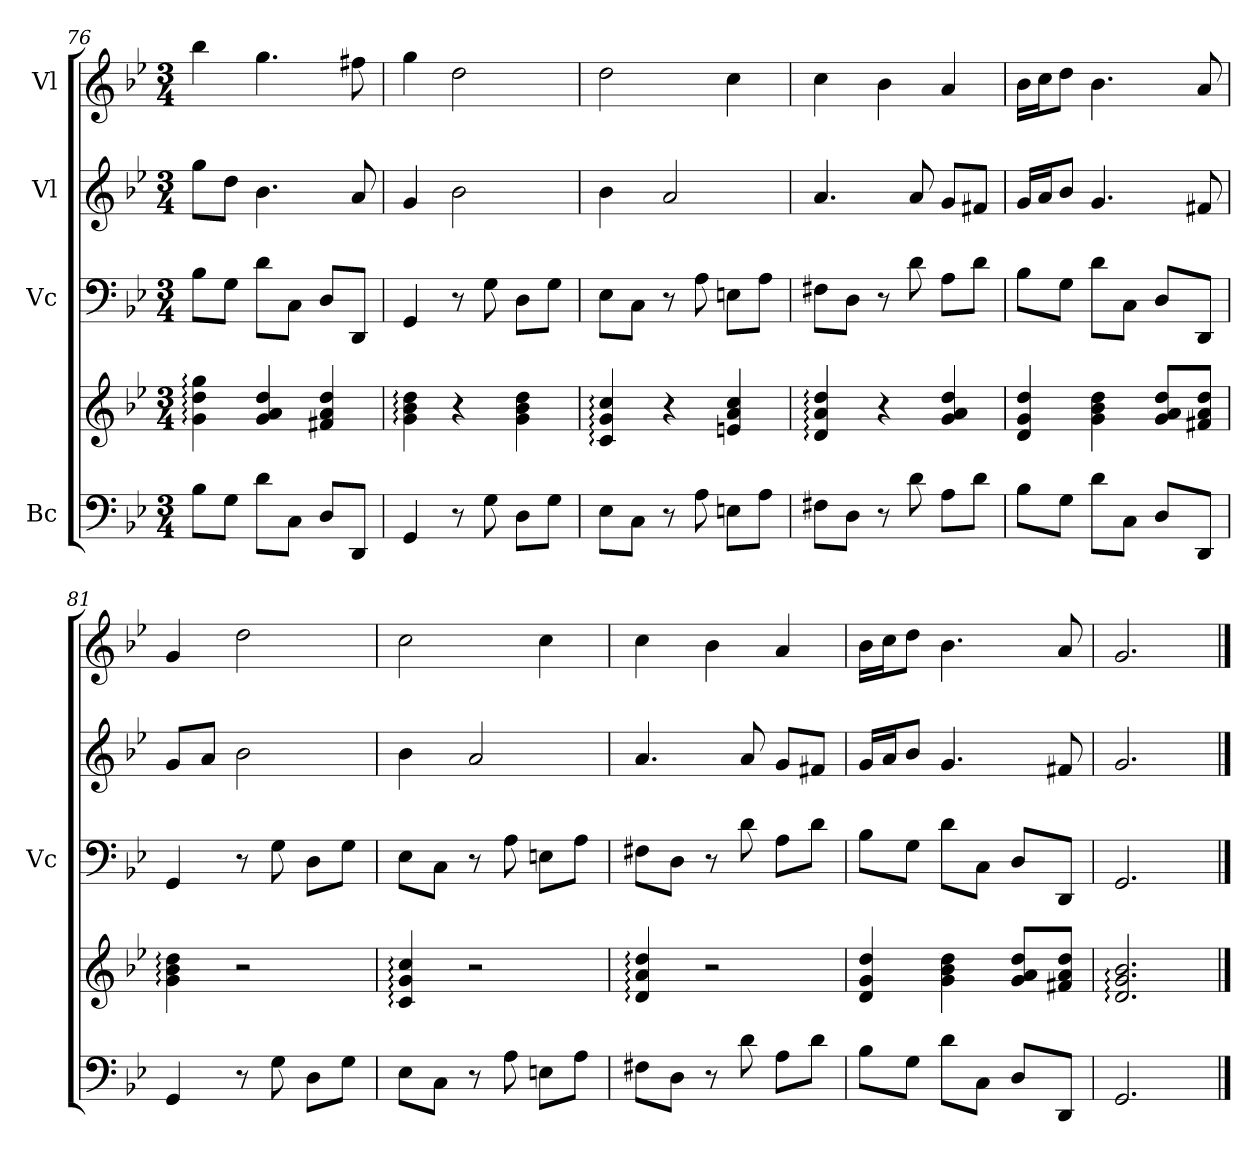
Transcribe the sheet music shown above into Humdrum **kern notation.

**kern	**kern	**kern	**kern	**kern
*part4	*part4	*part3	*part2	*part1
*staff5	*staff4	*staff3	*staff2	*staff1
*I"Bc	*	*I"Vc	*I"Vl	*I"Vl
*	*	*I'Vc	*	*
*clefF4	*clefG2	*clefF4	*clefG2	*clefG2
*k[b-e-]	*k[b-e-]	*k[b-e-]	*k[b-e-]	*k[b-e-]
*M3/4	*M3/4	*M3/4	*M3/4	*M3/4
=76	=76	=76	=76	=76
8B-\L	4g\: 4dd\: 4gg\:	8B-\L	8gg\L	4bb-\
8G\J	.	8G\J	8dd\J	.
8d\L	4g/ 4a/ 4dd/	8d\L	4.b-\	4.gg\
8C\J	.	8C\J	.	.
8D/L	4f#X/ 4a/ 4dd/	8D/L	.	.
8DD/J	.	8DD/J	8a/	8ff#X\
=77	=77	=77	=77	=77
4GG/	4g\: 4b-\: 4dd\:	4GG/	4g/	4gg\
8r	4r	8r	2b-\	2dd\
8G\	.	8G\	.	.
8D\L	4g\ 4b-\ 4dd\	8D\L	.	.
8G\J	.	8G\J	.	.
=78	=78	=78	=78	=78
8E-\L	4c/: 4g/: 4cc/:	8E-\L	4b-\	2dd\
8C\J	.	8C\J	.	.
8r	4r	8r	2a/	.
8A\	.	8A\	.	.
8En\L	4en/ 4a/ 4cc/	8En\L	.	4cc\
8A\J	.	8A\J	.	.
=79	=79	=79	=79	=79
8F#X\L	4d/: 4a/: 4dd/:	8F#X\L	4.a/	4cc\
8D\J	.	8D\J	.	.
8r	4r	8r	.	4b-\
8d\	.	8d\	8a/	.
8A\L	4g/ 4a/ 4dd/	8A\L	8g/L	4a/
8d\J	.	8d\J	8f#X/J	.
!!LO:LB:g=z
=80	=80	=80	=80	=80
8B-\L	4d/ 4g/ 4dd/	8B-\L	16g/LL	16b-\LL
.	.	.	16a/J	16cc\J
8G\J	.	8G\J	8b-/J	8dd\J
8d\L	4g\ 4b-\ 4dd\	8d\L	4.g/	4.b-\
8C\J	.	8C\J	.	.
8D/L	8g/ 8a/ 8dd/L	8D/L	.	.
8DD/J	8f#X/ 8a/ 8dd/J	8DD/J	8f#X/	8a/
=81	=81	=81	=81	=81
4GG/	4g\: 4b-\: 4dd\:	4GG/	8g/L	4g/
.	.	.	8a/J	.
8r	2r	8r	2b-\	2dd\
8G\	.	8G\	.	.
8D\L	.	8D\L	.	.
8G\J	.	8G\J	.	.
=82	=82	=82	=82	=82
8E-\L	4c/: 4g/: 4cc/:	8E-\L	4b-\	2cc\
8C\J	.	8C\J	.	.
8r	2r	8r	2a/	.
8A\	.	8A\	.	.
8En\L	.	8En\L	.	4cc\
8A\J	.	8A\J	.	.
=83	=83	=83	=83	=83
8F#X\L	4d/: 4a/: 4dd/:	8F#X\L	4.a/	4cc\
8D\J	.	8D\J	.	.
8r	2r	8r	.	4b-\
8d\	.	8d\	8a/	.
8A\L	.	8A\L	8g/L	4a/
8d\J	.	8d\J	8f#X/J	.
=84	=84	=84	=84	=84
8B-\L	4d/ 4g/ 4dd/	8B-\L	16g/LL	16b-\LL
.	.	.	16a/J	16cc\J
8G\J	.	8G\J	8b-/J	8dd\J
8d\L	4g\ 4b-\ 4dd\	8d\L	4.g/	4.b-\
8C\J	.	8C\J	.	.
8D/L	8g/ 8a/ 8dd/L	8D/L	.	.
8DD/J	8f#X/ 8a/ 8dd/J	8DD/J	8f#X/	8a/
=85	=85	=85	=85	=85
2.GG/	2.d/: 2.g/: 2.b-/:	2.GG/	2.g/	2.g/
==	==	==	==	==
*-	*-	*-	*-	*-
